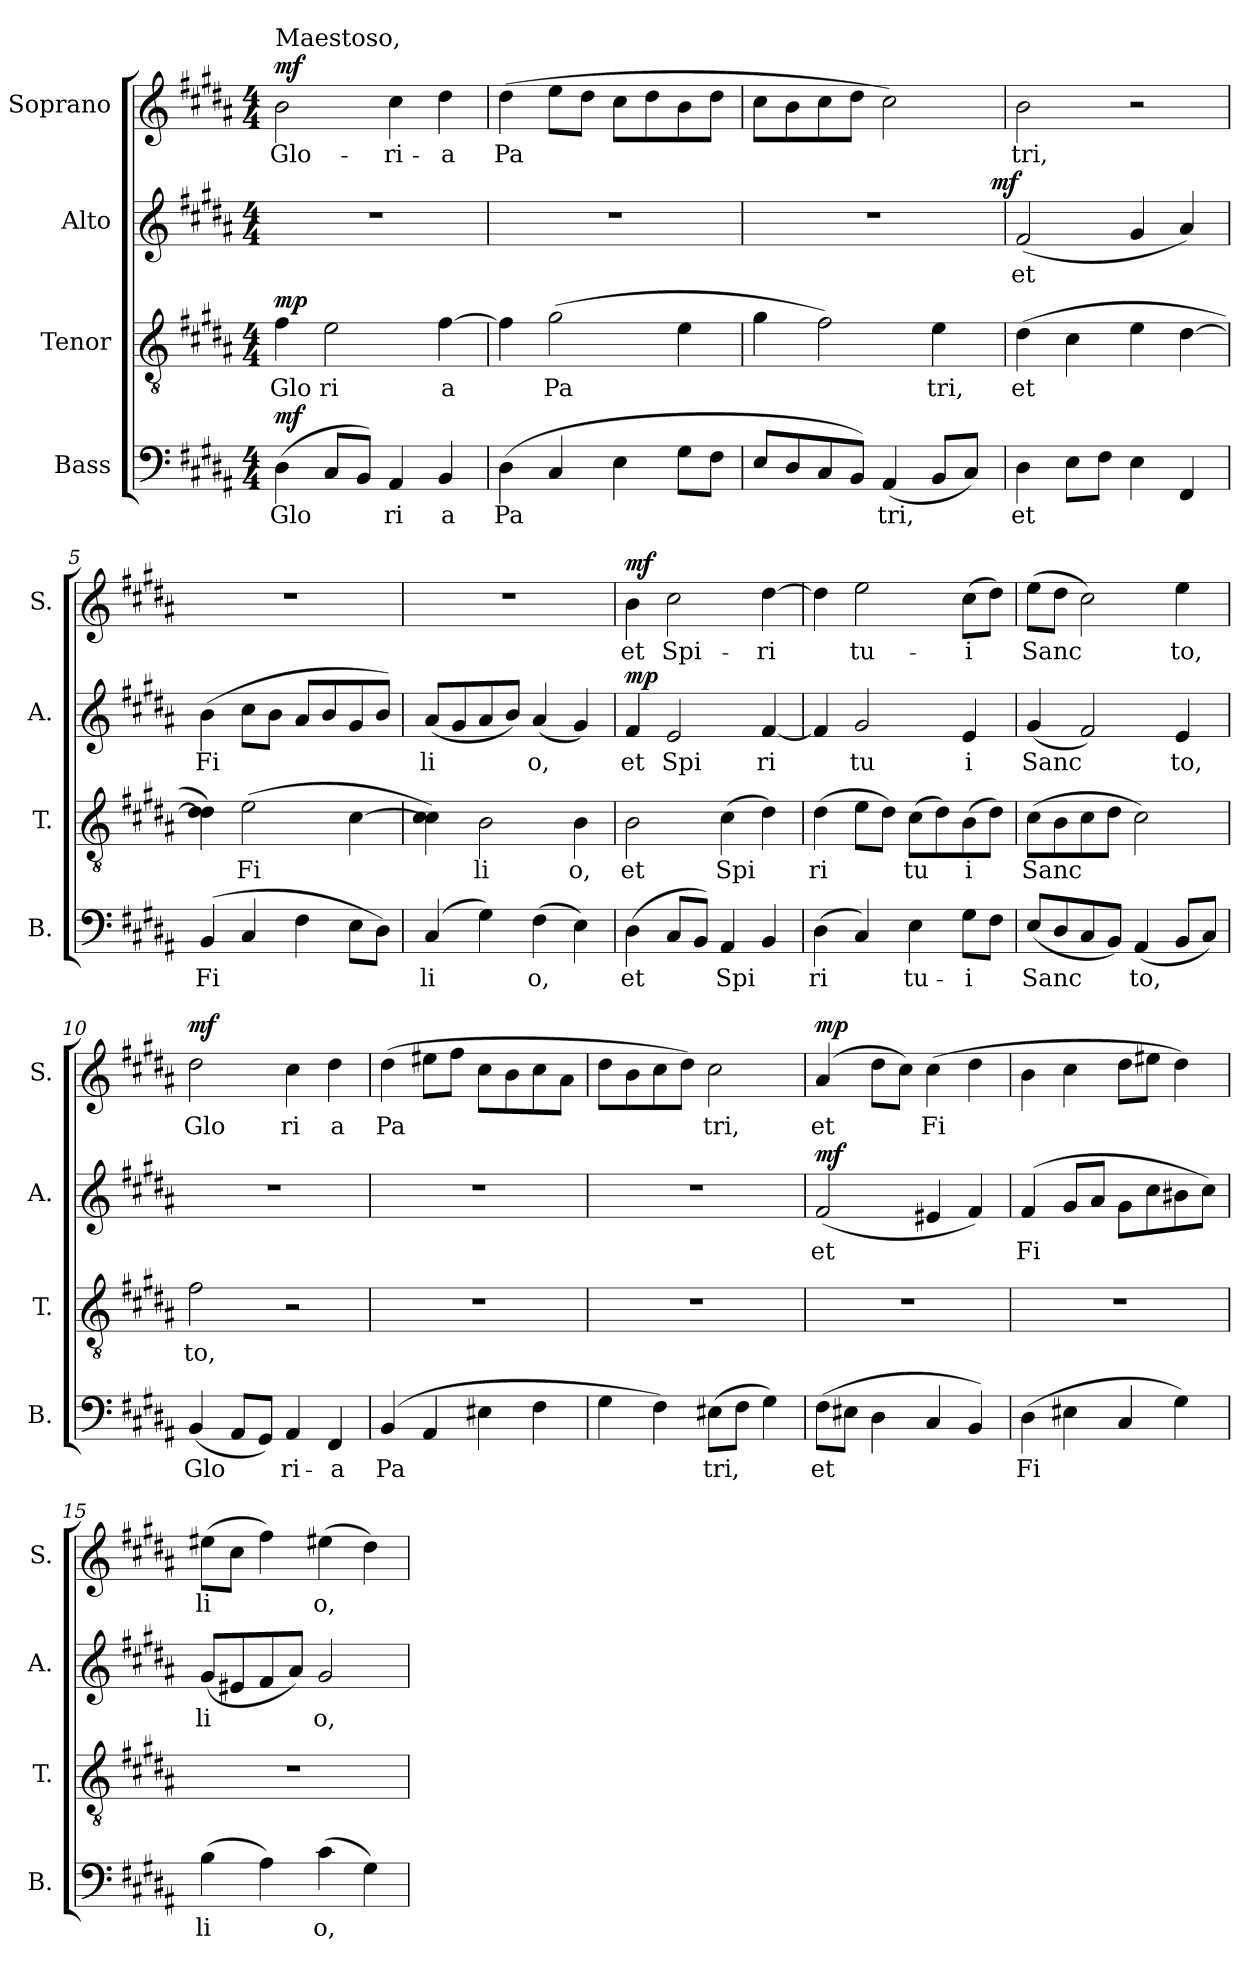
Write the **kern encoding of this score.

**kern	**text	**dynam	**kern	**text	**dynam	**kern	**text	**dynam	**kern	**text	**dynam
*part4	*part4	*part4	*part3	*part3	*part3	*part2	*part2	*part2	*part1	*part1	*part1
*staff4	*staff4	*staff4	*staff3	*staff3	*staff3	*staff2	*staff2	*staff2	*staff1	*staff1	*staff1
*I"Bass	*	*	*I"Tenor	*	*	*I"Alto	*	*	*I"Soprano	*	*
*I'B.	*	*	*I'T.	*	*	*I'A.	*	*	*I'S.	*	*
!!LO:PB:g=z
*stria5	*	*	*stria5	*	*	*stria5	*	*	*stria5	*	*
*clefF4	*	*	*clefGv2	*	*	*clefG2	*	*	*clefG2	*	*
*k[f#c#g#d#a#]	*	*	*k[f#c#g#d#a#]	*	*	*k[f#c#g#d#a#]	*	*	*k[f#c#g#d#a#]	*	*
*B:	*	*	*B:	*	*	*B:	*	*	*B:	*	*
*M4/4	*	*	*M4/4	*	*	*M4/4	*	*	*M4/4	*	*
*MM80	*	*	*MM80	*	*	*MM80	*	*	*MM80	*	*
=1	=1	=1	=1	=1	=1	=1	=1	=1	=1	=1	=1
!	!	!	!	!	!	!	!	!	!LO:TX:a:t=Maestoso,	!	!
!	!LO:LY:b:cj	!LO:DY:a	!	!LO:LY:b:cj	!LO:DY:a	!	!	!	!	!LO:LY:b:cj	!LO:DY:a
(>4D#\	Glo-	mf	4f#\	Glo	mp	1r	.	.	2b\	Glo-	mf
!	!LO:LY:b:cj	!	!	!LO:LY:b:cj	!	!	!	!	!	!	!
8C#/L	--	.	2e\	ri	.	.	.	.	.	.	.
!	!LO:LY:b:cj	!	!	!	!	!	!	!	!	!	!
8BB/J)	--	.	.	.	.	.	.	.	.	.	.
!	!LO:LY:b:cj	!	!	!	!	!	!	!	!	!LO:LY:b:cj	!
4AA#/	-ri	.	.	.	.	.	.	.	4cc#\	-ri-	.
!	!LO:LY:b:cj	!	!	!LO:LY:b:cj	!	!	!	!	!	!LO:LY:b:cj	!
4BB/	a	.	[>4f#\	a	.	.	.	.	4dd#\	-a	.
=2	=2	=2	=2	=2	=2	=2	=2	=2	=2	=2	=2
!	!LO:LY:b:cj	!	!	!LO:LY:b:cj	!	!	!	!	!	!LO:LY:b:cj	!
(>4D#\	Pa-	.	4f#\]	.	.	1r	.	.	(>4dd#\	Pa-	.
!	!LO:LY:b:cj	!	!	!LO:LY:b:cj	!	!	!	!	!	!LO:LY:b:cj	!
4C#/	--	.	(>2g#\	Pa-	.	.	.	.	8ee\L	--	.
!	!	!	!	!	!	!	!	!	!	!LO:LY:b:cj	!
.	.	.	.	.	.	.	.	.	8dd#\J	--	.
!	!LO:LY:b:cj	!	!	!	!	!	!	!	!	!LO:LY:b:cj	!
4E\	--	.	.	.	.	.	.	.	8cc#\L	--	.
!	!	!	!	!	!	!	!	!	!	!LO:LY:b:cj	!
.	.	.	.	.	.	.	.	.	8dd#\	--	.
!	!LO:LY:b:cj	!	!	!LO:LY:b:cj	!	!	!	!	!	!LO:LY:b:cj	!
8G#\L	--	.	4e\	--	.	.	.	.	8b\	--	.
!	!LO:LY:b:cj	!	!	!	!	!	!	!	!	!LO:LY:b:cj	!
8F#\J	--	.	.	.	.	.	.	.	8dd#\J	--	.
=3	=3	=3	=3	=3	=3	=3	=3	=3	=3	=3	=3
!	!LO:LY:b:cj	!	!	!LO:LY:b:cj	!	!	!	!	!	!LO:LY:b:cj	!
*	*	*	*	*	*	*^	*	*	*	*	*
8E/L	--	.	4g#\	--	.	1r	2ryy	.	.	8cc#\L	--	.
!	!LO:LY:b:cj	!	!	!	!	!	!	!	!	!	!LO:LY:b:cj	!
8D#/	--	.	.	.	.	.	.	.	.	8b\	--	.
!	!LO:LY:b:cj	!	!	!LO:LY:b:cj	!	!	!	!	!	!	!LO:LY:b:cj	!
8C#/	--	.	2f#\)	--	.	.	.	.	.	8cc#\	--	.
!	!LO:LY:b:cj	!	!	!	!	!	!	!	!	!	!LO:LY:b:cj	!
8BB/J)	--	.	.	.	.	.	.	.	.	8dd#\J	--	.
!	!LO:LY:b:cj	!	!	!	!	!	!	!	!	!	!LO:LY:b:cj	!
(>4AA#/	-tri,	.	.	.	.	.	4...ryy	.	.	2cc#\)	--	.
!	!LO:LY:b:cj	!	!	!LO:LY:b:cj	!	!	!	!	!	!	!	!
8BB/L	.	.	4e\	-tri,	.	.	.	.	.	.	.	.
!	!LO:LY:b:cj	!	!	!	!	!	!	!	!	!	!	!
8C#/J)	.	.	.	.	.	.	.	.	.	.	.	.
!	!	!	!	!	!	!	!	!	!LO:DY:a	!	!	!
.	.	.	.	.	.	.	32ryy	.	mf	.	.	.
=4	=4	=4	=4	=4	=4	=4	=4	=4	=4	=4	=4	=4
!	!LO:LY:b:cj	!	!	!LO:LY:b:cj	!	!	!	!LO:LY:b:cj	!	!	!LO:LY:b:cj	!
*	*	*	*	*	*	*v	*v	*	*	*	*	*
4D#\	et	.	(>4d#\	et	.	(>2f#/	et	.	2b\	-tri,	.
!	!LO:LY:b:cj	!	!	!LO:LY:b:cj	!	!	!	!	!	!	!
8E\L	.	.	4c#\	.	.	.	.	.	.	.	.
!	!LO:LY:b:cj	!	!	!	!	!	!	!	!	!	!
8F#\J	.	.	.	.	.	.	.	.	.	.	.
!	!LO:LY:b:cj	!	!	!LO:LY:b:cj	!	!	!LO:LY:b:cj	!	!	!	!
4E\	.	.	4e\	.	.	4g#/	.	.	2r	.	.
!	!LO:LY:b:cj	!	!	!LO:LY:b:cj	!	!	!LO:LY:b:cj	!	!	!	!
4FF#/	.	.	[>4d#\	.	.	4a#/)	.	.	.	.	.
=5	=5	=5	=5	=5	=5	=5	=5	=5	=5	=5	=5
!	!LO:LY:b:cj	!	!	!LO:LY:b:cj	!	!	!LO:LY:b:cj	!	!	!	!
(>4BB/	Fi-	.	4d#\ 4d#\])	.	.	(>4b\	Fi-	.	1r	.	.
!	!LO:LY:b:cj	!	!	!LO:LY:b:cj	!	!	!LO:LY:b:cj	!	!	!	!
4C#/	--	.	(>2e\	Fi-	.	8cc#\L	--	.	.	.	.
!	!	!	!	!	!	!	!LO:LY:b:cj	!	!	!	!
.	.	.	.	.	.	8b\J	--	.	.	.	.
!	!LO:LY:b:cj	!	!	!	!	!	!LO:LY:b:cj	!	!	!	!
4F#\	--	.	.	.	.	8a#/L	--	.	.	.	.
!	!	!	!	!	!	!	!LO:LY:b:cj	!	!	!	!
.	.	.	.	.	.	8b/	--	.	.	.	.
!	!LO:LY:b:cj	!	!	!LO:LY:b:cj	!	!	!LO:LY:b:cj	!	!	!	!
8E\L	--	.	[<4c#\	--	.	8g#/	--	.	.	.	.
!	!LO:LY:b:cj	!	!	!	!	!	!LO:LY:b:cj	!	!	!	!
8D#\J)	--	.	.	.	.	8b/J)	--	.	.	.	.
!!LO:PB:g=z
=6	=6	=6	=6	=6	=6	=6	=6	=6	=6	=6	=6
!	!LO:LY:b:cj	!	!	!LO:LY:b:cj	!	!	!LO:LY:b:cj	!	!	!	!
(>4C#/	-li-	.	4c#\ 4c#\])	--	.	(>8a#/L	-li-	.	1r	.	.
!	!	!	!	!	!	!	!LO:LY:b:cj	!	!	!	!
.	.	.	.	.	.	8g#/	--	.	.	.	.
!	!LO:LY:b:cj	!	!	!LO:LY:b:cj	!	!	!LO:LY:b:cj	!	!	!	!
4G#\)	--	.	2B\	-li	.	8a#/	--	.	.	.	.
!	!	!	!	!	!	!	!LO:LY:b:cj	!	!	!	!
.	.	.	.	.	.	8b/J)	--	.	.	.	.
!	!LO:LY:b:cj	!	!	!	!	!	!LO:LY:b:cj	!	!	!	!
(>4F#\	-o,	.	.	.	.	(>4a#/	-o,	.	.	.	.
!	!LO:LY:b:cj	!	!	!LO:LY:b:cj	!	!	!LO:LY:b:cj	!	!	!	!
4E\)	.	.	4B\	o,	.	4g#/)	.	.	.	.	.
=7	=7	=7	=7	=7	=7	=7	=7	=7	=7	=7	=7
!	!LO:LY:b:cj	!	!	!LO:LY:b:cj	!	!	!LO:LY:b:cj	!LO:DY:a	!	!LO:LY:b:cj	!LO:DY:a
(>4D#\	et	.	2B\	et	.	4f#/	et	mp	4b\	et	mf
!	!LO:LY:b:cj	!	!	!	!	!	!LO:LY:b:cj	!	!	!LO:LY:b:cj	!
8C#/L	.	.	.	.	.	2e/	Spi	.	2cc#\	Spi-	.
!	!LO:LY:b:cj	!	!	!	!	!	!	!	!	!	!
8BB/J)	.	.	.	.	.	.	.	.	.	.	.
!	!LO:LY:b:cj	!	!	!LO:LY:b:cj	!	!	!	!	!	!	!
4AA#/	Spi-	.	(>4c#\	Spi-	.	.	.	.	.	.	.
!	!LO:LY:b:cj	!	!	!LO:LY:b:cj	!	!	!LO:LY:b:cj	!	!	!LO:LY:b:cj	!
4BB/	--	.	4d#\)	--	.	[<4f#/	ri-	.	[>4dd#\	-ri-	.
=8	=8	=8	=8	=8	=8	=8	=8	=8	=8	=8	=8
!	!LO:LY:b:cj	!	!	!LO:LY:b:cj	!	!	!LO:LY:b:cj	!	!	!LO:LY:b:cj	!
(>4D#\	-ri-	.	(>4d#\	-ri-	.	4f#/]	--	.	4dd#\]	--	.
!	!LO:LY:b:cj	!	!	!LO:LY:b:cj	!	!	!LO:LY:b:cj	!	!	!LO:LY:b:cj	!
4C#/)	--	.	8e\L	--	.	2g#/	-tu	.	2ee\	-tu-	.
!	!	!	!	!LO:LY:b:cj	!	!	!	!	!	!	!
.	.	.	8d#\J)	--	.	.	.	.	.	.	.
!	!LO:LY:b:cj	!	!	!LO:LY:b:cj	!	!	!	!	!	!	!
4E\	-tu-	.	(>8c#\L	-tu-	.	.	.	.	.	.	.
!	!	!	!	!LO:LY:b:cj	!	!	!	!	!	!	!
.	.	.	8d#\)	--	.	.	.	.	.	.	.
!	!LO:LY:b:cj	!	!	!LO:LY:b:cj	!	!	!LO:LY:b:cj	!	!	!LO:LY:b:cj	!
8G#\L	-i	.	(>8B\	-i	.	4e/	i	.	(>8cc#\L	-i	.
!	!LO:LY:b:cj	!	!	!LO:LY:b:cj	!	!	!	!	!	!LO:LY:b:cj	!
8F#\J	.	.	8d#\J)	.	.	.	.	.	8dd#\J)	.	.
=9	=9	=9	=9	=9	=9	=9	=9	=9	=9	=9	=9
!	!LO:LY:b:cj	!	!	!LO:LY:b:cj	!	!	!LO:LY:b:cj	!	!	!LO:LY:b:cj	!
(>8E/L	Sanc-	.	(>8c#\L	Sanc-	.	(<4g#/	Sanc-	.	(>8ee\L	Sanc-	.
!	!LO:LY:b:cj	!	!	!LO:LY:b:cj	!	!	!	!	!	!LO:LY:b:cj	!
8D#/	--	.	8B\	--	.	.	.	.	8dd#\J	--	.
!	!LO:LY:b:cj	!	!	!LO:LY:b:cj	!	!	!LO:LY:b:cj	!	!	!LO:LY:b:cj	!
8C#/	--	.	8c#\	--	.	2f#/)	--	.	2cc#\)	--	.
!	!LO:LY:b:cj	!	!	!LO:LY:b:cj	!	!	!	!	!	!	!
8BB/J)	--	.	8d#\J	--	.	.	.	.	.	.	.
!	!LO:LY:b:cj	!	!	!LO:LY:b:cj	!	!	!	!	!	!	!
(>4AA#/	-to,	.	2c#\)	--	.	.	.	.	.	.	.
!	!LO:LY:b:cj	!	!	!	!	!	!LO:LY:b:cj	!	!	!LO:LY:b:cj	!
8BB/L	.	.	.	.	.	4e/	-to,	.	4ee\	-to,	.
!	!LO:LY:b:cj	!	!	!	!	!	!	!	!	!	!
8C#/J)	.	.	.	.	.	.	.	.	.	.	.
=10	=10	=10	=10	=10	=10	=10	=10	=10	=10	=10	=10
!	!LO:LY:b:cj	!	!	!LO:LY:b:cj	!	!	!	!	!	!LO:LY:b:cj	!LO:DY:a
(>4BB/	Glo-	.	2f#\	-to,	.	1r	.	.	2dd#\	Glo	mf
!	!LO:LY:b:cj	!	!	!	!	!	!	!	!	!	!
8AA#/L	--	.	.	.	.	.	.	.	.	.	.
!	!LO:LY:b:cj	!	!	!	!	!	!	!	!	!	!
8GG#/J)	--	.	.	.	.	.	.	.	.	.	.
!	!LO:LY:b:cj	!	!	!	!	!	!	!	!	!LO:LY:b:cj	!
4AA#/	-ri-	.	2r	.	.	.	.	.	4cc#\	ri	.
!	!LO:LY:b:cj	!	!	!	!	!	!	!	!	!LO:LY:b:cj	!
4FF#/	-a	.	.	.	.	.	.	.	4dd#\	a	.
!!LO:PB:g=z
=11	=11	=11	=11	=11	=11	=11	=11	=11	=11	=11	=11
!	!LO:LY:b:cj	!	!	!	!	!	!	!	!	!LO:LY:b:cj	!
(>4BB/	Pa-	.	1r	.	.	1r	.	.	(>4dd#\	Pa-	.
!	!LO:LY:b:cj	!	!	!	!	!	!	!	!	!LO:LY:b:cj	!
4AA#/	--	.	.	.	.	.	.	.	8ee#X\L	--	.
!	!	!	!	!	!	!	!	!	!	!LO:LY:b:cj	!
.	.	.	.	.	.	.	.	.	8ff#\J	--	.
!	!LO:LY:b:cj	!	!	!	!	!	!	!	!	!LO:LY:b:cj	!
4E#X\	--	.	.	.	.	.	.	.	8cc#\L	--	.
!	!	!	!	!	!	!	!	!	!	!LO:LY:b:cj	!
.	.	.	.	.	.	.	.	.	8b\	--	.
!	!LO:LY:b:cj	!	!	!	!	!	!	!	!	!LO:LY:b:cj	!
4F#\	--	.	.	.	.	.	.	.	8cc#\	--	.
!	!	!	!	!	!	!	!	!	!	!LO:LY:b:cj	!
.	.	.	.	.	.	.	.	.	8a#\J	--	.
=12	=12	=12	=12	=12	=12	=12	=12	=12	=12	=12	=12
!	!LO:LY:b:cj	!	!	!	!	!	!	!	!	!LO:LY:b:cj	!
4G#\	--	.	1r	.	.	1r	.	.	8dd#\L	--	.
!	!	!	!	!	!	!	!	!	!	!LO:LY:b:cj	!
.	.	.	.	.	.	.	.	.	8b\	--	.
!	!LO:LY:b:cj	!	!	!	!	!	!	!	!	!LO:LY:b:cj	!
4F#\)	--	.	.	.	.	.	.	.	8cc#\	--	.
!	!	!	!	!	!	!	!	!	!	!LO:LY:b:cj	!
.	.	.	.	.	.	.	.	.	8dd#\J)	--	.
!	!LO:LY:b:cj	!	!	!	!	!	!	!	!	!LO:LY:b:cj	!
(>8E#X\L	-tri,	.	.	.	.	.	.	.	2cc#\	-tri,	.
!	!LO:LY:b:cj	!	!	!	!	!	!	!	!	!	!
8F#\J	.	.	.	.	.	.	.	.	.	.	.
!	!LO:LY:b:cj	!	!	!	!	!	!	!	!	!	!
4G#\)	.	.	.	.	.	.	.	.	.	.	.
=13	=13	=13	=13	=13	=13	=13	=13	=13	=13	=13	=13
!	!LO:LY:b:cj	!	!	!	!	!	!LO:LY:b:cj	!LO:DY:a	!	!LO:LY:b:cj	!LO:DY:a
(>8F#\L	et-	.	1r	.	.	(>2f#/	et-	mf	(>4a#/	et-	mp
!	!LO:LY:b:cj	!	!	!	!	!	!	!	!	!	!
8E#X\J	--	.	.	.	.	.	.	.	.	.	.
!	!LO:LY:b:cj	!	!	!	!	!	!	!	!	!LO:LY:b:cj	!
4D#\	--	.	.	.	.	.	.	.	8dd#\L	--	.
!	!	!	!	!	!	!	!	!	!	!LO:LY:b:cj	!
.	.	.	.	.	.	.	.	.	8cc#\J)	--	.
!	!LO:LY:b:cj	!	!	!	!	!	!LO:LY:b:cj	!	!	!LO:LY:b:cj	!
4C#/	--	.	.	.	.	4e#X/	--	.	(>4cc#\	-Fi-	.
!	!LO:LY:b:cj	!	!	!	!	!	!LO:LY:b:cj	!	!	!LO:LY:b:cj	!
4BB/)	--	.	.	.	.	4f#/)	--	.	4dd#\	--	.
=14	=14	=14	=14	=14	=14	=14	=14	=14	=14	=14	=14
!	!LO:LY:b:cj	!	!	!	!	!	!LO:LY:b:cj	!	!	!LO:LY:b:cj	!
(>4D#\	-Fi-	.	1r	.	.	(>4f#/	-Fi-	.	4b\	--	.
!	!LO:LY:b:cj	!	!	!	!	!	!LO:LY:b:cj	!	!	!LO:LY:b:cj	!
4E#X\	--	.	.	.	.	8g#/L	--	.	4cc#\	--	.
!	!	!	!	!	!	!	!LO:LY:b:cj	!	!	!	!
.	.	.	.	.	.	8a#/J	--	.	.	.	.
!	!LO:LY:b:cj	!	!	!	!	!	!LO:LY:b:cj	!	!	!LO:LY:b:cj	!
4C#/	--	.	.	.	.	8g#\L	--	.	8dd#\L	--	.
!	!	!	!	!	!	!	!LO:LY:b:cj	!	!	!LO:LY:b:cj	!
.	.	.	.	.	.	8cc#\	--	.	8ee#X\J	--	.
!	!LO:LY:b:cj	!	!	!	!	!	!LO:LY:b:cj	!	!	!LO:LY:b:cj	!
4G#\)	--	.	.	.	.	8b#X\	--	.	4dd#\)	--	.
!	!	!	!	!	!	!	!LO:LY:b:cj	!	!	!	!
.	.	.	.	.	.	8cc#\J)	--	.	.	.	.
=15	=15	=15	=15	=15	=15	=15	=15	=15	=15	=15	=15
!	!LO:LY:b:cj	!	!	!	!	!	!LO:LY:b:cj	!	!	!LO:LY:b:cj	!
(>4B\	-li-	.	1r	.	.	(>8g#/L	-li-	.	(>8ee#X\L	-li-	.
!	!	!	!	!	!	!	!LO:LY:b:cj	!	!	!LO:LY:b:cj	!
.	.	.	.	.	.	8e#X/	--	.	8cc#\J	--	.
!	!LO:LY:b:cj	!	!	!	!	!	!LO:LY:b:cj	!	!	!LO:LY:b:cj	!
4A#\)	--	.	.	.	.	8f#/	--	.	4ff#\)	--	.
!	!	!	!	!	!	!	!LO:LY:b:cj	!	!	!	!
.	.	.	.	.	.	8a#/J)	--	.	.	.	.
!	!LO:LY:b:cj	!	!	!	!	!	!LO:LY:b:cj	!	!	!LO:LY:b:cj	!
(>4c#\	-o,	.	.	.	.	2g#/	-o,	.	(>4ee#X\	-o,	.
!	!LO:LY:b:cj	!	!	!	!	!	!	!	!	!LO:LY:b:cj	!
4G#\)	.	.	.	.	.	.	.	.	4dd#\)	.	.
=	=	=	=	=	=	=	=	=	=	=	=
*-	*-	*-	*-	*-	*-	*-	*-	*-	*-	*-	*-
